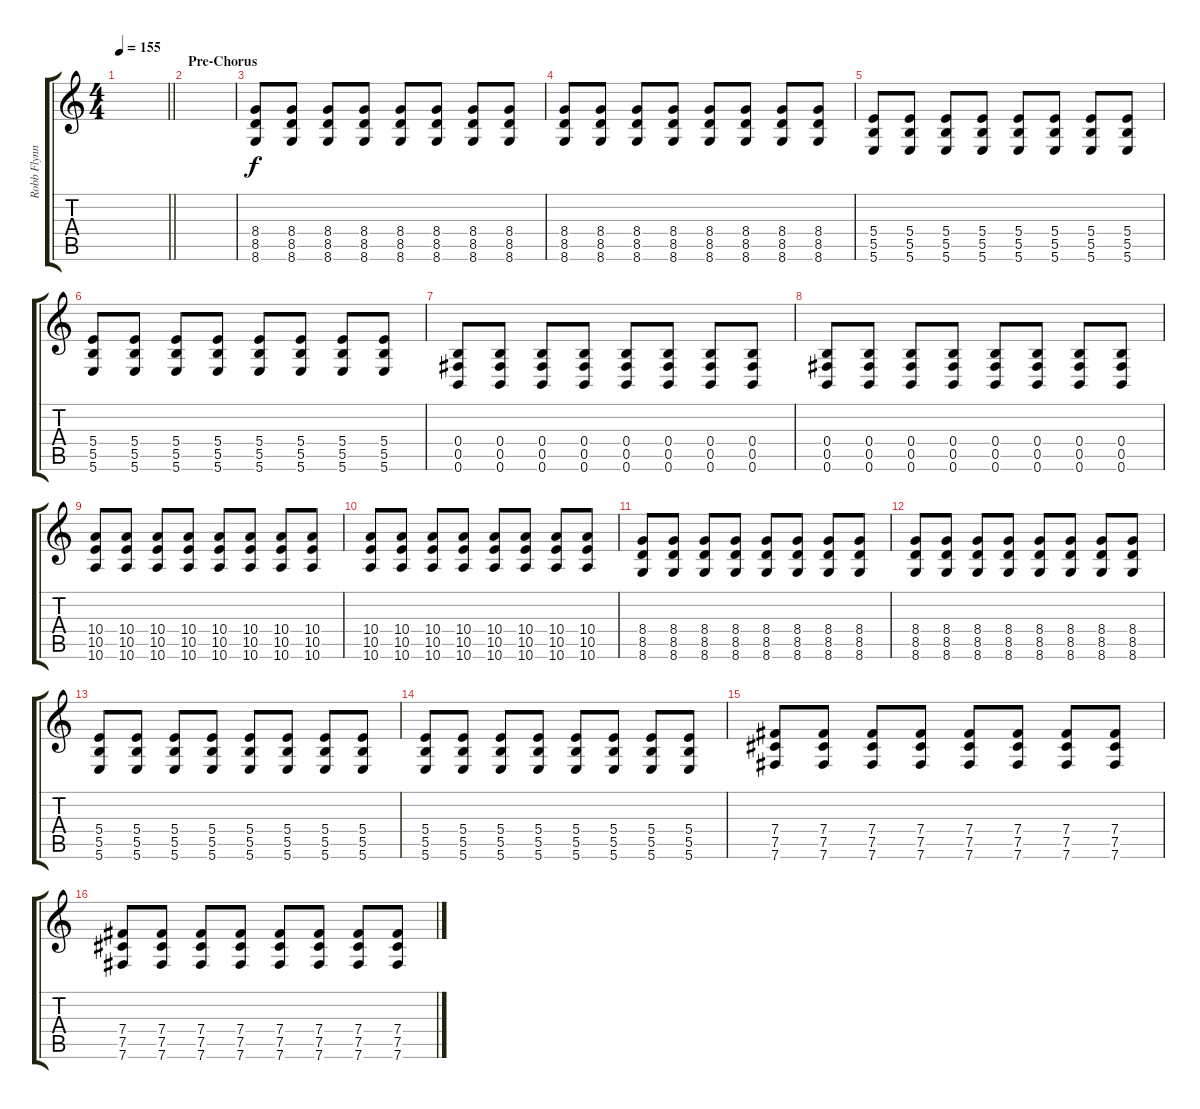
\track ("Robb Flynn (Rhythm guitar)" "Robb Flynn") {instrument acousticguitarsteel}
\staff {score tabs}
\tuning (B3 Ab3 E3 B2 Gb2 B1) {hide}
\ts (4 4)
\tempo 155
\clef g2
\barLineRight lightlight
\ks c
|
\section ("" "Pre-Chorus")
|
(8.4 8.5 8.6).8{instrument distortionguitar} (8.4 8.5 8.6).8 (8.4 8.5 8.6).8 (8.4 8.5 8.6).8 (8.4 8.5 8.6).8 (8.4 8.5 8.6).8 (8.4 8.5 8.6).8 (8.4 8.5 8.6).8 |
(8.4 8.5 8.6).8 (8.4 8.5 8.6).8 (8.4 8.5 8.6).8 (8.4 8.5 8.6).8 (8.4 8.5 8.6).8 (8.4 8.5 8.6).8 (8.4 8.5 8.6).8 (8.4 8.5 8.6).8 |
(5.4 5.5 5.6).8 (5.4 5.5 5.6).8 (5.4 5.5 5.6).8 (5.4 5.5 5.6).8 (5.4 5.5 5.6).8 (5.4 5.5 5.6).8 (5.4 5.5 5.6).8 (5.4 5.5 5.6).8 |
(5.4 5.5 5.6).8 (5.4 5.5 5.6).8 (5.4 5.5 5.6).8 (5.4 5.5 5.6).8 (5.4 5.5 5.6).8 (5.4 5.5 5.6).8 (5.4 5.5 5.6).8 (5.4 5.5 5.6).8 |
(0.4 0.5 0.6).8 (0.4 0.5 0.6).8 (0.4 0.5 0.6).8 (0.4 0.5 0.6).8 (0.4 0.5 0.6).8 (0.4 0.5 0.6).8 (0.4 0.5 0.6).8 (0.4 0.5 0.6).8 |
(0.4 0.5 0.6).8 (0.4 0.5 0.6).8 (0.4 0.5 0.6).8 (0.4 0.5 0.6).8 (0.4 0.5 0.6).8 (0.4 0.5 0.6).8 (0.4 0.5 0.6).8 (0.4 0.5 0.6).8 |
(10.4 10.5 10.6).8 (10.4 10.5 10.6).8 (10.4 10.5 10.6).8 (10.4 10.5 10.6).8 (10.4 10.5 10.6).8 (10.4 10.5 10.6).8 (10.4 10.5 10.6).8 (10.4 10.5 10.6).8 |
(10.4 10.5 10.6).8 (10.4 10.5 10.6).8 (10.4 10.5 10.6).8 (10.4 10.5 10.6).8 (10.4 10.5 10.6).8 (10.4 10.5 10.6).8 (10.4 10.5 10.6).8 (10.4 10.5 10.6).8 |
(8.4 8.5 8.6).8{instrument distortionguitar} (8.4 8.5 8.6).8 (8.4 8.5 8.6).8 (8.4 8.5 8.6).8 (8.4 8.5 8.6).8 (8.4 8.5 8.6).8 (8.4 8.5 8.6).8 (8.4 8.5 8.6).8 |
(8.4 8.5 8.6).8 (8.4 8.5 8.6).8 (8.4 8.5 8.6).8 (8.4 8.5 8.6).8 (8.4 8.5 8.6).8 (8.4 8.5 8.6).8 (8.4 8.5 8.6).8 (8.4 8.5 8.6).8 |
(5.4 5.5 5.6).8 (5.4 5.5 5.6).8 (5.4 5.5 5.6).8 (5.4 5.5 5.6).8 (5.4 5.5 5.6).8 (5.4 5.5 5.6).8 (5.4 5.5 5.6).8 (5.4 5.5 5.6).8 |
(5.4 5.5 5.6).8 (5.4 5.5 5.6).8 (5.4 5.5 5.6).8 (5.4 5.5 5.6).8 (5.4 5.5 5.6).8 (5.4 5.5 5.6).8 (5.4 5.5 5.6).8 (5.4 5.5 5.6).8 |
(7.4 7.5 7.6).8 (7.4 7.5 7.6).8 (7.4 7.5 7.6).8 (7.4 7.5 7.6).8 (7.4 7.5 7.6).8 (7.4 7.5 7.6).8 (7.4 7.5 7.6).8 (7.4 7.5 7.6).8 |
(7.4 7.5 7.6).8 (7.4 7.5 7.6).8 (7.4 7.5 7.6).8 (7.4 7.5 7.6).8 (7.4 7.5 7.6).8 (7.4 7.5 7.6).8 (7.4 7.5 7.6).8 (7.4 7.5 7.6).8
